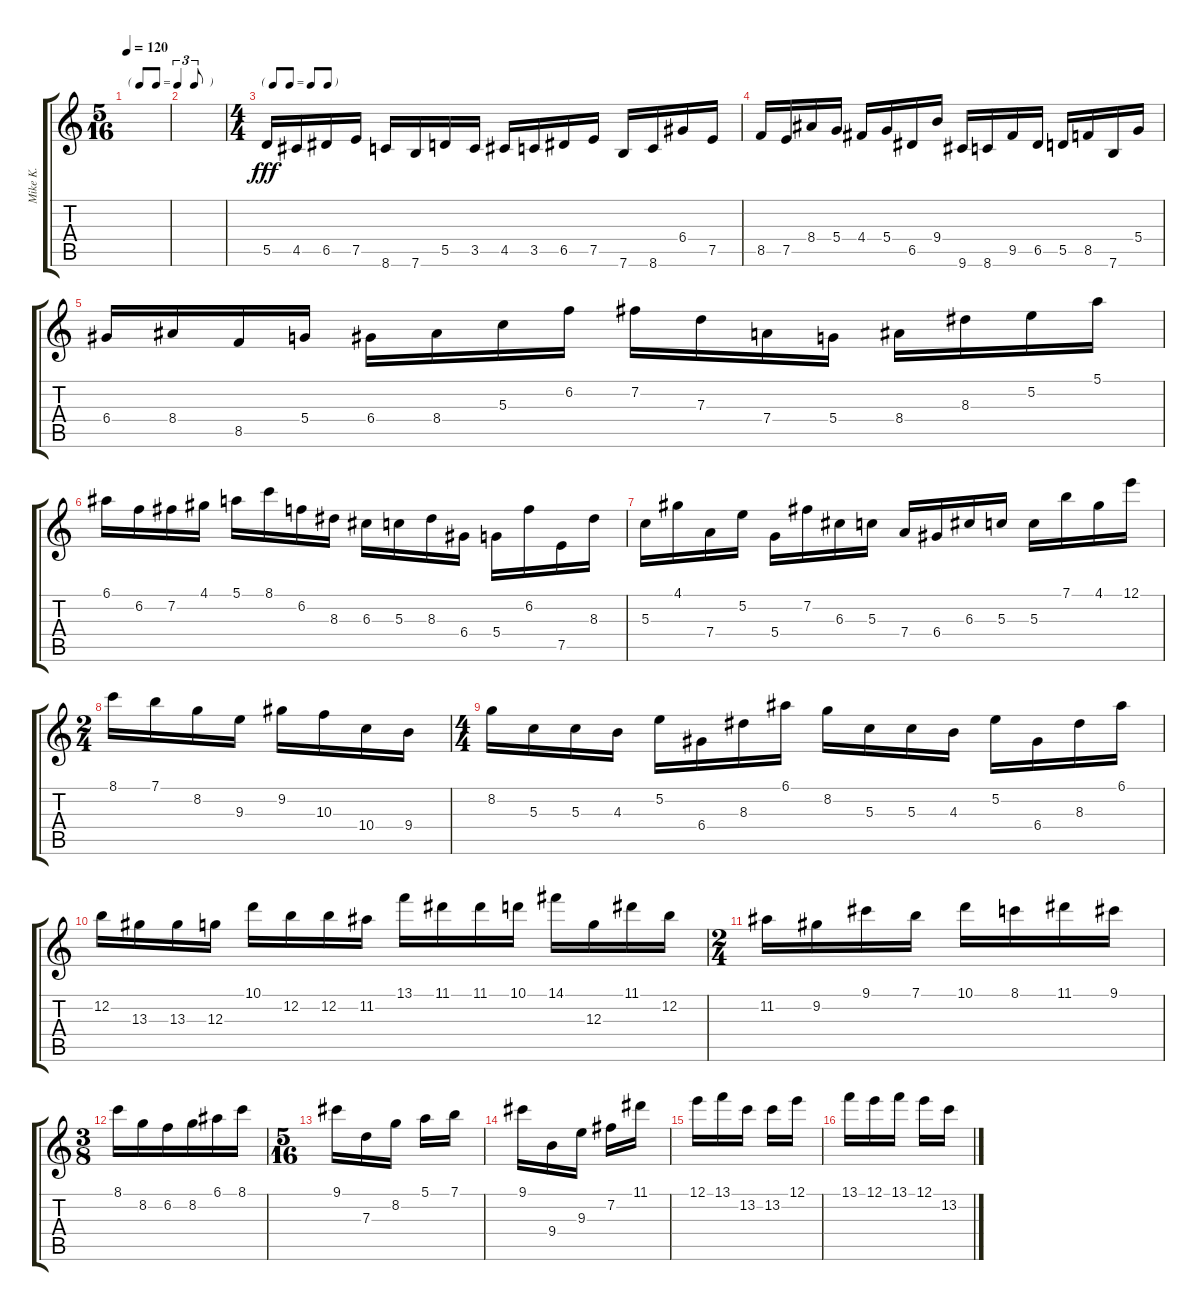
\track ("Mike K." "Mike K.") {instrument electricguitarclean}
\staff {score tabs}
\tuning (E4 B3 G3 D3 A2 E2) {hide}
\ts (5 16)
\tf triplet8th
\tempo 120
\clef g2
\ks c
|
|
\ts (4 4)
\tf none
5.5.16{dy fff} 4.5.16 6.5.16 7.5.16 8.6.16 7.6.16 5.5.16 3.5.16 4.5.16 3.5.16 6.5.16 7.5.16 7.6.16 8.6.16 6.4.16 7.5.16 |
8.5.16 7.5.16 8.4.16 5.4.16 4.4.16 5.4.16 6.5.16 9.4.16 9.6.16 8.6.16 9.5.16 6.5.16 5.5.16 8.5.16 7.6.16 5.4.16 |
6.4.16 8.4.16 8.5.16 5.4.16 6.4.16 8.4.16 5.3.16 6.2.16 7.2.16 7.3.16 7.4.16 5.4.16 8.4.16 8.3.16 5.2.16 5.1.16 |
6.1.16 6.2.16 7.2.16 4.1.16 5.1.16 8.1.16 6.2.16 8.3.16 6.3.16 5.3.16 8.3.16 6.4.16 5.4.16 6.2.16 7.5.16 8.3.16 |
5.3.16 4.1.16 7.4.16 5.2.16 5.4.16 7.2.16 6.3.16 5.3.16 7.4.16 6.4.16 6.3.16 5.3.16 5.3.16 7.1.16 4.1.16 12.1.16 |
\ts (2 4)
8.1.16 7.1.16 8.2.16 9.3.16 9.2.16 10.3.16 10.4.16 9.4.16 |
\ts (4 4)
8.2.16 5.3.16 5.3.16 4.3.16 5.2.16 6.4.16 8.3.16 6.1.16 8.2.16 5.3.16 5.3.16 4.3.16 5.2.16 6.4.16 8.3.16 6.1.16 |
12.2.16 13.3.16 13.3.16 12.3.16 10.1.16 12.2.16 12.2.16 11.2.16 13.1.16 11.1.16 11.1.16 10.1.16 14.1.16 12.3.16 11.1.16 12.2.16 |
\ts (2 4)
11.2.16 9.2.16 9.1.16 7.1.16 10.1.16 8.1.16 11.1.16 9.1.16 |
\ts (3 8)
8.1.16 8.2.16 6.2.16 8.2.16 6.1.16 8.1.16 |
\ts (5 16)
9.1.16 7.3.16 8.2.16 5.1.16 7.1.16 |
9.1.16 9.4.16 9.3.16 7.2.16 11.1.16 |
12.1.16 13.1.16 13.2.16 13.2.16 12.1.16 |
13.1.16 12.1.16 13.1.16 12.1.16 13.2.16
